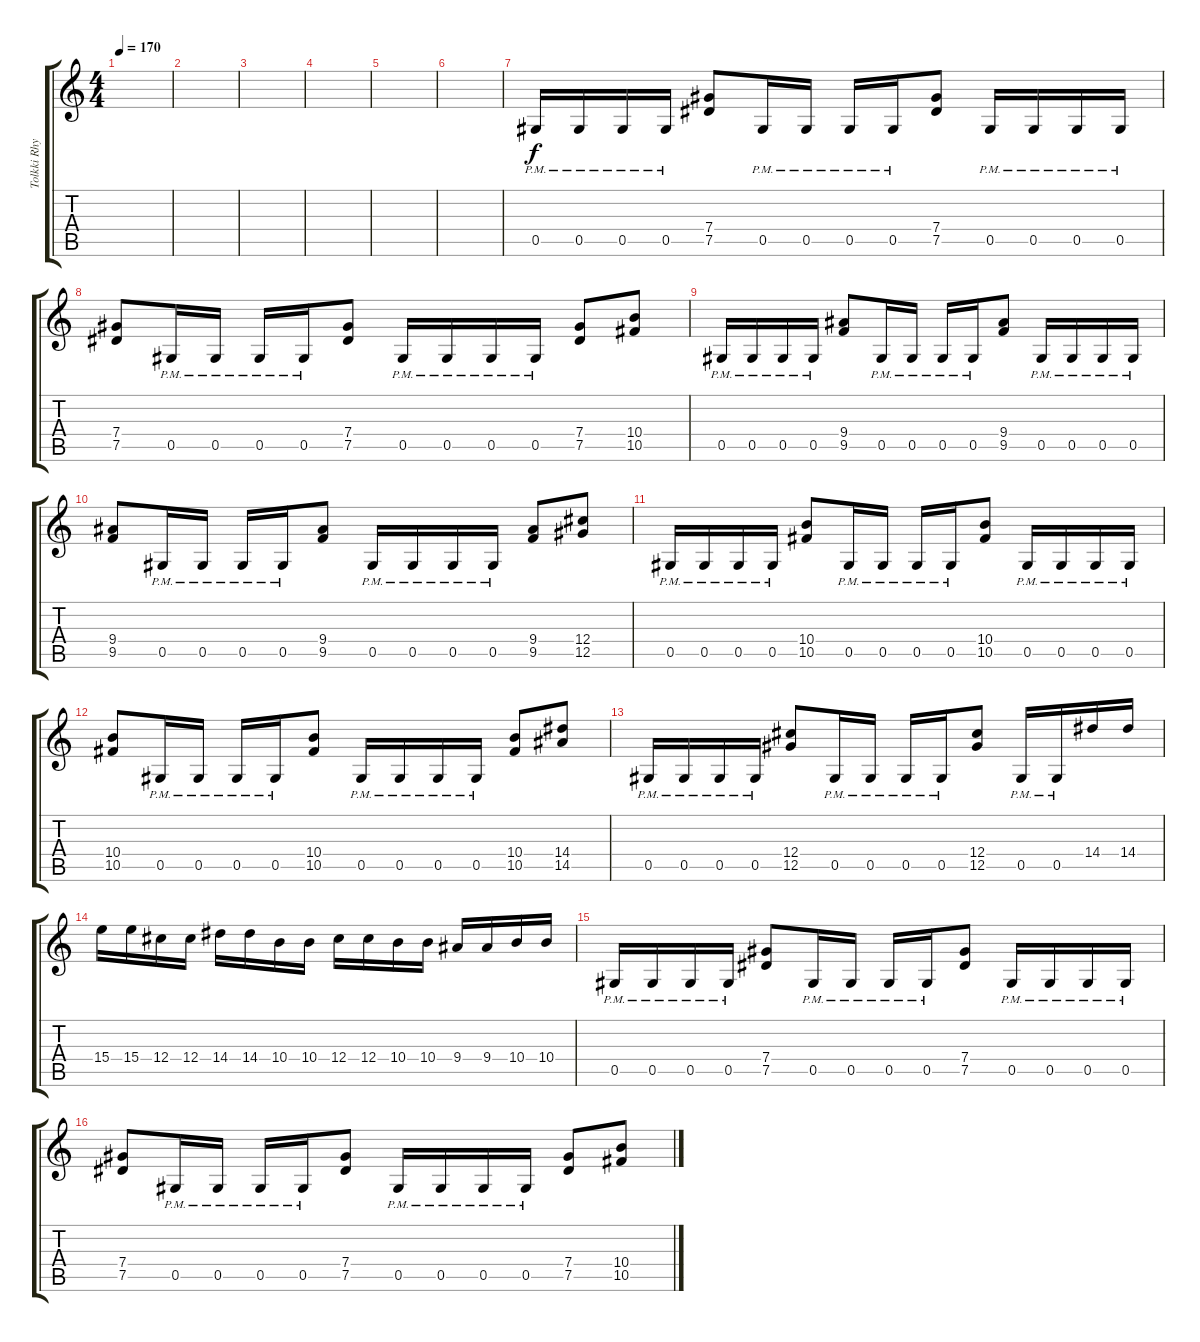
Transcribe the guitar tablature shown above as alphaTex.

\track ("Tolkki Rhythm" "Tolkki Rhy") {instrument distortionguitar}
\staff {score tabs}
\tuning (Eb4 Bb3 Gb3 Db3 Ab2 Eb2) {hide}
\ts (4 4)
\tempo 170
\clef g2
\ks c
|
|
|
|
|
|
0.5{pm}.16 0.5{pm}.16 0.5{pm}.16 0.5{pm}.16 (7.4 7.5).8 0.5{pm}.16 0.5{pm}.16 0.5{pm}.16 0.5{pm}.16 (7.4 7.5).8 0.5{pm}.16 0.5{pm}.16 0.5{pm}.16 0.5{pm}.16 |
(7.4 7.5).8 0.5{pm}.16 0.5{pm}.16 0.5{pm}.16 0.5{pm}.16 (7.4 7.5).8 0.5{pm}.16 0.5{pm}.16 0.5{pm}.16 0.5{pm}.16 (7.4 7.5).8 (10.4 10.5).8 |
0.5{pm}.16 0.5{pm}.16 0.5{pm}.16 0.5{pm}.16 (9.4 9.5).8 0.5{pm}.16 0.5{pm}.16 0.5{pm}.16 0.5{pm}.16 (9.4 9.5).8 0.5{pm}.16 0.5{pm}.16 0.5{pm}.16 0.5{pm}.16 |
(9.4 9.5).8 0.5{pm}.16 0.5{pm}.16 0.5{pm}.16 0.5{pm}.16 (9.4 9.5).8 0.5{pm}.16 0.5{pm}.16 0.5{pm}.16 0.5{pm}.16 (9.4 9.5).8 (12.4 12.5).8 |
0.5{pm}.16 0.5{pm}.16 0.5{pm}.16 0.5{pm}.16 (10.4 10.5).8 0.5{pm}.16 0.5{pm}.16 0.5{pm}.16 0.5{pm}.16 (10.4 10.5).8 0.5{pm}.16 0.5{pm}.16 0.5{pm}.16 0.5{pm}.16 |
(10.4 10.5).8 0.5{pm}.16 0.5{pm}.16 0.5{pm}.16 0.5{pm}.16 (10.4 10.5).8 0.5{pm}.16 0.5{pm}.16 0.5{pm}.16 0.5{pm}.16 (10.4 10.5).8 (14.4 14.5).8 |
0.5{pm}.16 0.5{pm}.16 0.5{pm}.16 0.5{pm}.16 (12.4 12.5).8 0.5{pm}.16 0.5{pm}.16 0.5{pm}.16 0.5{pm}.16 (12.4 12.5).8 0.5{pm}.16 0.5{pm}.16 14.4.16 14.4.16 |
15.4.16 15.4.16 12.4.16 12.4.16 14.4.16 14.4.16 10.4.16 10.4.16 12.4.16 12.4.16 10.4.16 10.4.16 9.4.16 9.4.16 10.4.16 10.4.16 |
0.5{pm}.16 0.5{pm}.16 0.5{pm}.16 0.5{pm}.16 (7.4 7.5).8 0.5{pm}.16 0.5{pm}.16 0.5{pm}.16 0.5{pm}.16 (7.4 7.5).8 0.5{pm}.16 0.5{pm}.16 0.5{pm}.16 0.5{pm}.16 |
(7.4 7.5).8 0.5{pm}.16 0.5{pm}.16 0.5{pm}.16 0.5{pm}.16 (7.4 7.5).8 0.5{pm}.16 0.5{pm}.16 0.5{pm}.16 0.5{pm}.16 (7.4 7.5).8 (10.4 10.5).8
